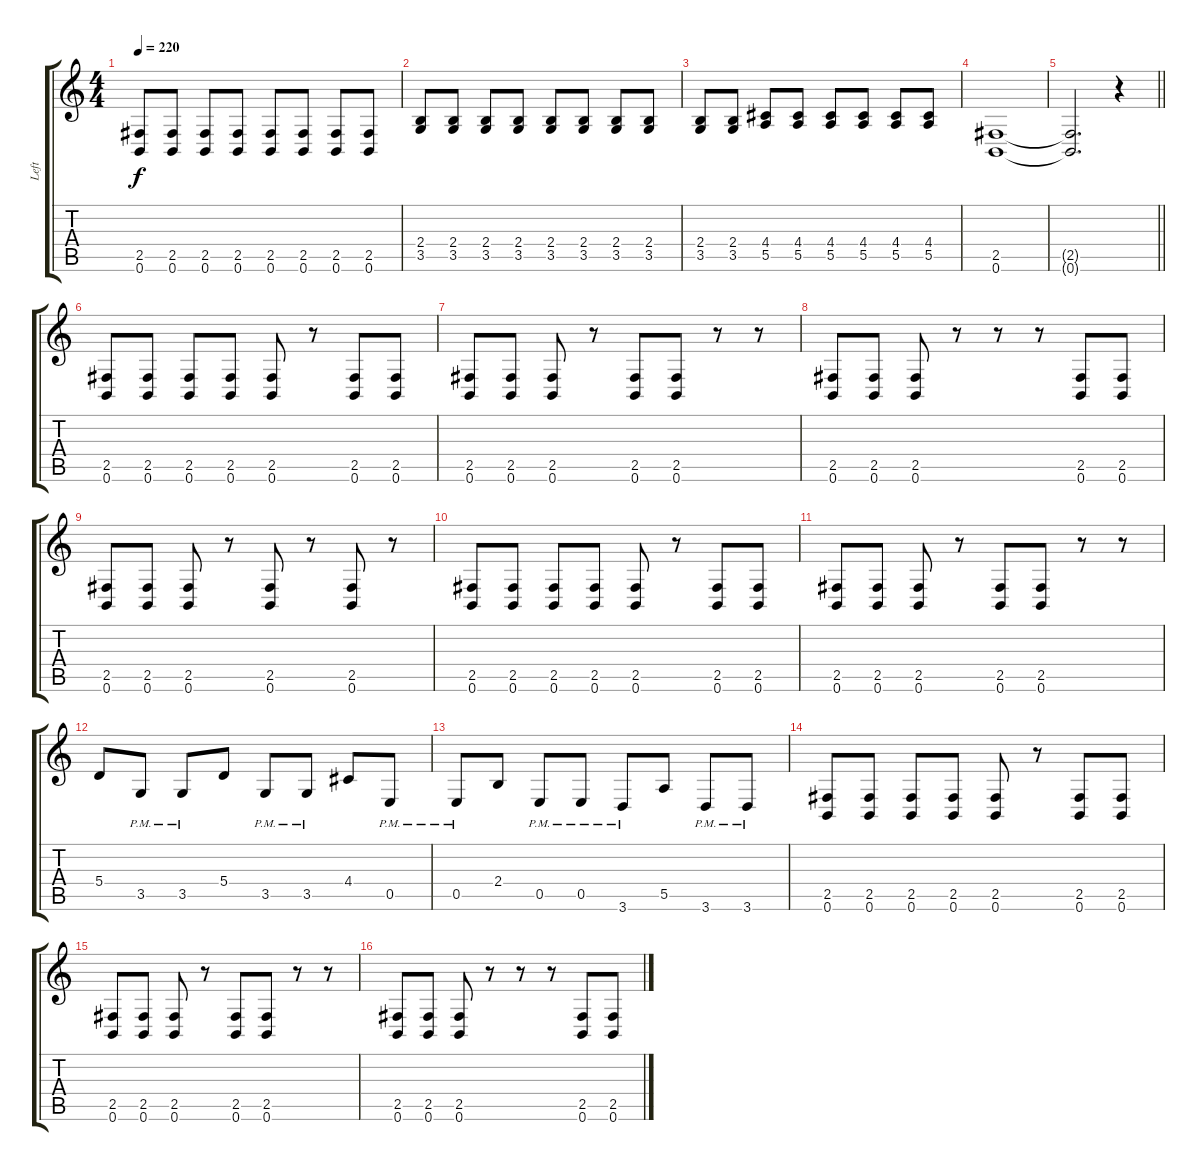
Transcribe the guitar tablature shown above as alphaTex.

\track ("Left" "Left") {instrument distortionguitar}
\staff {score tabs}
\tuning (B3 Gb3 D3 A2 E2 B1) {hide}
\ts (4 4)
\tempo 220
\clef g2
\ks c
(2.5 0.6).8{dy f} (2.5 0.6).8 (2.5 0.6).8 (2.5 0.6).8 (2.5 0.6).8 (2.5 0.6).8 (2.5 0.6).8 (2.5 0.6).8 |
(2.4 3.5).8 (2.4 3.5).8 (2.4 3.5).8 (2.4 3.5).8 (2.4 3.5).8 (2.4 3.5).8 (2.4 3.5).8 (2.4 3.5).8 |
(2.4 3.5).8 (2.4 3.5).8 (4.4 5.5).8 (4.4 5.5).8 (4.4 5.5).8 (4.4 5.5).8 (4.4 5.5).8 (4.4 5.5).8 |
(2.5 0.6).1 |
\barLineRight lightlight
(2.5{t} 0.6{t}).2{d} r.4 |
(2.5 0.6).8 (2.5 0.6).8 (2.5 0.6).8 (2.5 0.6).8 (2.5 0.6).8 r.8 (2.5 0.6).8 (2.5 0.6).8 |
(2.5 0.6).8 (2.5 0.6).8 (2.5 0.6).8 r.8 (2.5 0.6).8 (2.5 0.6).8 r.8 r.8 |
(2.5 0.6).8 (2.5 0.6).8 (2.5 0.6).8 r.8 r.8 r.8 (2.5 0.6).8 (2.5 0.6).8 |
(2.5 0.6).8 (2.5 0.6).8 (2.5 0.6).8 r.8 (2.5 0.6).8 r.8 (2.5 0.6).8 r.8 |
(2.5 0.6).8 (2.5 0.6).8 (2.5 0.6).8 (2.5 0.6).8 (2.5 0.6).8 r.8 (2.5 0.6).8 (2.5 0.6).8 |
(2.5 0.6).8 (2.5 0.6).8 (2.5 0.6).8 r.8 (2.5 0.6).8 (2.5 0.6).8 r.8 r.8 |
5.4.8 3.5{pm}.8 3.5{pm}.8 5.4.8 3.5{pm}.8 3.5{pm}.8 4.4.8 0.5{pm}.8 |
0.5{pm}.8 2.4.8 0.5{pm}.8 0.5{pm}.8 3.6{pm}.8 5.5.8 3.6{pm}.8 3.6{pm}.8 |
(2.5 0.6).8{volume 15} (2.5 0.6).8 (2.5 0.6).8 (2.5 0.6).8 (2.5 0.6).8 r.8 (2.5 0.6).8 (2.5 0.6).8 |
(2.5 0.6).8 (2.5 0.6).8 (2.5 0.6).8 r.8 (2.5 0.6).8 (2.5 0.6).8 r.8 r.8 |
(2.5 0.6).8 (2.5 0.6).8 (2.5 0.6).8 r.8 r.8 r.8 (2.5 0.6).8 (2.5 0.6).8
